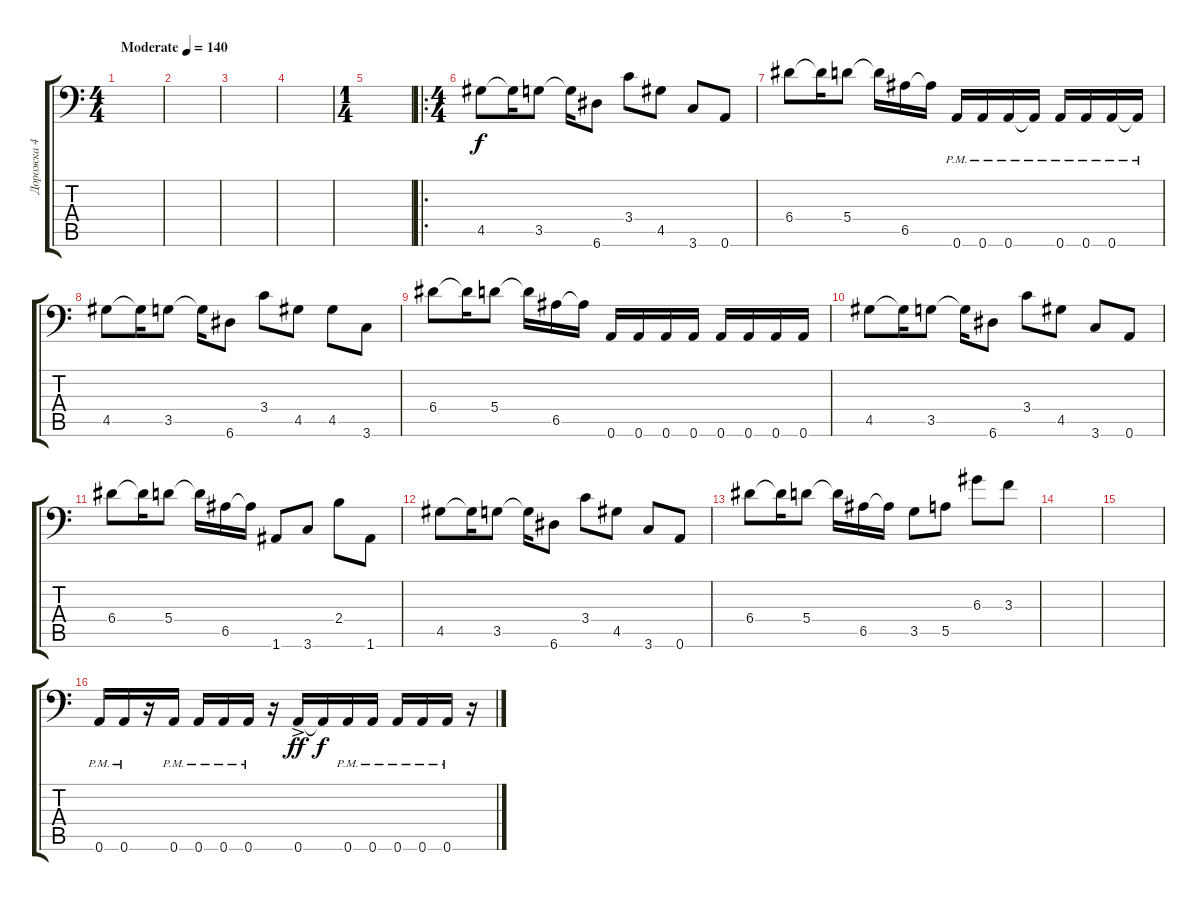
\track ("Дорожка 4" "Дорожка 4") {instrument electricbasspick}
\staff {score tabs}
\tuning (B3 Gb3 D3 A2 E2 A1) {hide}
\ts (4 4)
\tempo (140 "Moderate")
\clef f4
\ks c
|
|
|
|
\ts (1 4)
|
\ro
\ts (4 4)
4.5.8 4.5{t}.16 3.5.8 3.5{t}.16 6.6.8 3.4.8 4.5.8 3.6.8 0.6.8 |
6.4.8 6.4{t}.16 5.4.8 5.4{t}.16 6.5.16 6.5{t}.16 0.6{pm}.16 0.6{pm}.16 0.6{pm}.16 0.6{pm t}.16 0.6{pm}.16 0.6{pm}.16 0.6{pm}.16 0.6{pm t}.16 |
4.5.8 4.5{t}.16 3.5.8 3.5{t}.16 6.6.8 3.4.8 4.5.8 4.5.8 3.6.8 |
6.4.8 6.4{t}.16 5.4.8 5.4{t}.16 6.5.16 6.5{t}.16 0.6.16 0.6.16 0.6.16 0.6.16 0.6.16 0.6.16 0.6.16 0.6.16 |
4.5.8 4.5{t}.16 3.5.8 3.5{t}.16 6.6.8 3.4.8 4.5.8 3.6.8 0.6.8 |
6.4.8 6.4{t}.16 5.4.8 5.4{t}.16 6.5.16 6.5{t}.16 1.6.8 3.6.8 2.4.8 1.6.8 |
4.5.8 4.5{t}.16 3.5.8 3.5{t}.16 6.6.8 3.4.8 4.5.8 3.6.8 0.6.8 |
6.4.8 6.4{t}.16 5.4.8 5.4{t}.16 6.5.16 6.5{t}.16 3.5.8 5.5.8 6.3.8 3.3.8 |
|
|
0.6{pm}.16 0.6{pm}.16 r.16 0.6{pm}.16 0.6{pm}.16 0.6{pm}.16 0.6{pm}.16 r.16 0.6{ac}.16{dy ff} 0.6{t}.16{dy f} 0.6{pm}.16 0.6{pm}.16 0.6{pm}.16 0.6{pm}.16 0.6{pm}.16 r.16
